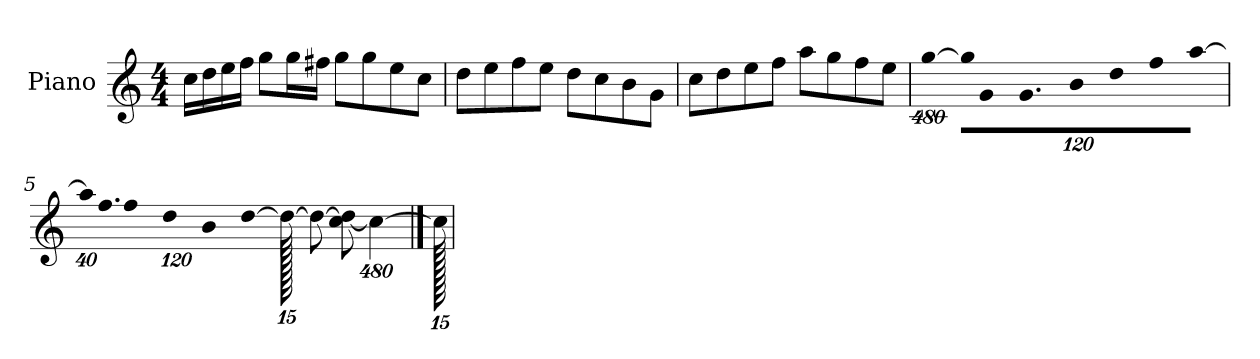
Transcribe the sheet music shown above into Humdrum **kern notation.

**kern
*part1
*staff1
*I"Piano
*I'P-no
*clefG2
*k[]
*M4/4
*MM90
=1
16cc\LL
16dd\
16ee\
16ff\JJ
8gg\L
16gg\L
16ff#X\JJ
8gg\L
8gg\
8ee\
8cc\J
=2
8dd\L
8ee\
8ff\
8ee\J
8dd\L
8cc\
8b\
8g\J
=3
8cc\L
8dd\
8ee\
8ff\J
8aa\L
8gg\
8ff\
8ee\J
=4
!LO:N:vis=4
[1920%427gg\
!LO:N:vis=16
1920%107gg\KL]
!LO:N:vis=8
640%71g\
9.g\
!LO:N:vis=8
640%71b\
!LO:N:vis=8
640%71dd\
!LO:N:vis=8
640%71ff\
!LO:N:vis=8
[640%71aa\J
!!LO:LB:g=z
=5
*Xbrackettup
!LO:N:vis=32
640%23aa\KLL]
!LO:N:vis=16.
960%103ff\J
!LO:N:vis=8
960%137ff\
!LO:N:vis=16
1920%137dd\L
!LO:N:vis=32
640%23b\K
[384%41dd\J
1920dd\_
8dd\L_
[8cc\ 8dd\]J
1920%479cc\_
==6
1920cc\]
=
*-
